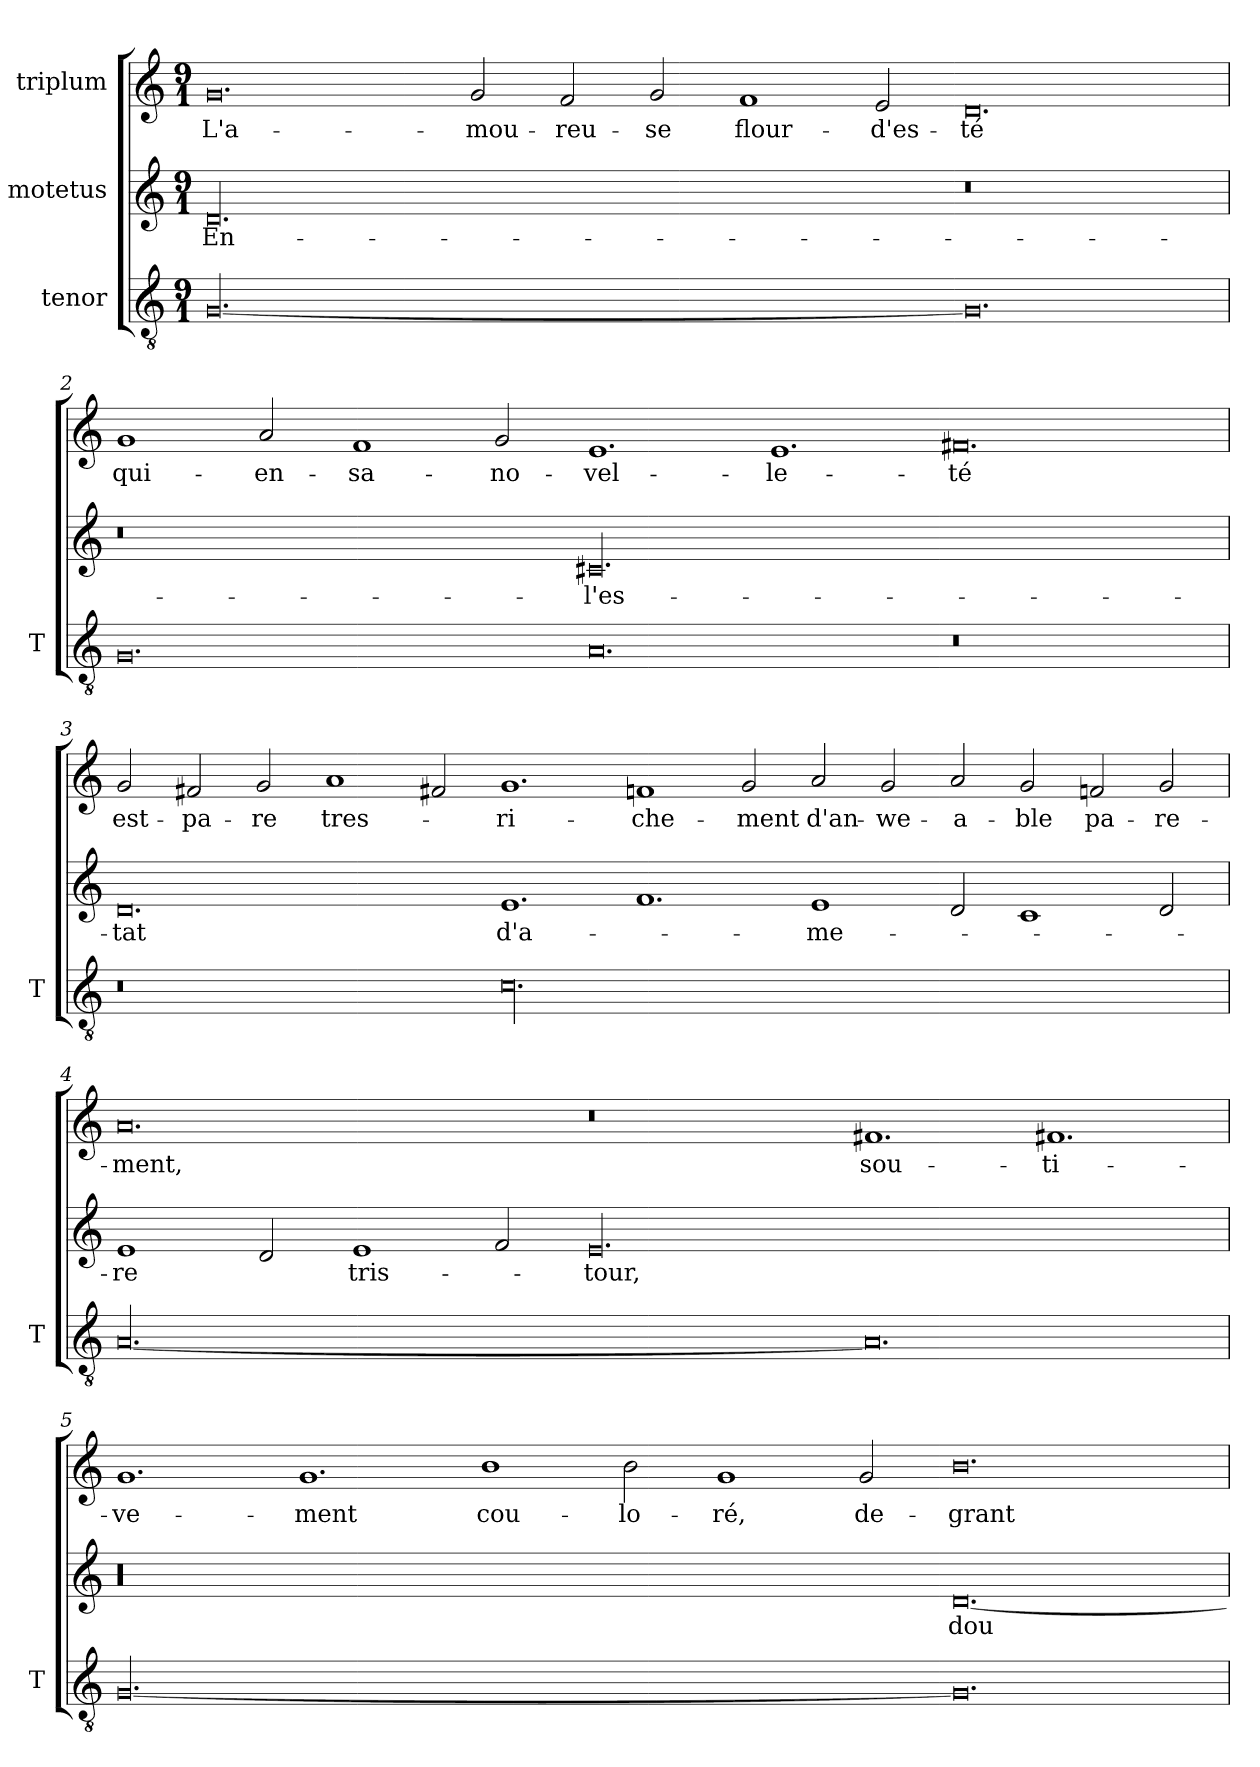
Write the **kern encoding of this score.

**kern	**kern	**text	**kern	**text
*part3	*part2	*part2	*part1	*part1
*staff3	*staff2	*staff2	*staff1	*staff1
*I"tenor	*I"motetus	*	*I"triplum	*
*I'T	*	*	*	*
*clefGv2	*clefG2	*	*clefG2	*
*k[]	*k[]	*	*k[]	*
*C:	*C:	*	*C:	*
*M9/1	*M9/1	*	*M9/1	*
=1	=1	=1	=1	=1
[00.G/	00.d/	En-	0.g/	L'a-
.	.	.	2g/	-mou-
.	.	.	2f/	-reu-
.	.	.	2g/	-se
.	.	.	1f/	flour-
.	.	.	2e/	d'es-
0.G/]	0.r	.	0.d/	-té
=2	=2	=2	=2	=2
0.G/	0.r	.	1g/	qui-
.	.	.	2a/	en-
.	.	.	1f/	sa-
.	.	.	2g/	no-
0.A/	00.c#X/	l'es-	1.e/	-vel-
.	.	.	1.e/	-le-
0.r	.	.	0.f#X/	-té
=3	=3	=3	=3	=3
0.r	0.d/	-tat	2g/	est-
.	.	.	2f#X/	pa-
.	.	.	2g/	-re
.	.	.	1a/	tres-
.	.	.	2f#X/	.
00.c\	1.e/	d'a-	1.g/	ri-
.	1.f/	.	1fn/	-che-
.	.	.	2g/	-ment
.	1e/	-me-	2a/	d'an-
.	.	.	2g/	-we-
.	2d/	.	2a/	-a-
.	1c/	.	2g/	-ble
.	.	.	2fn/	pa-
.	2d/	.	2g/	-re-
=4	=4	=4	=4	=4
[00.A/	1e/	-re	0.a/	-ment,
.	2d/	.	.	.
.	1e/	tris-	.	.
.	2f/	.	.	.
.	00.e/	-tour,	0.r	.
0.A/]	.	.	1.f#X/	sou-
.	.	.	1.f#X/	-ti-
=5	=5	=5	=5	=5
[00.G/	00.r	.	1.g/	-ve-
.	.	.	1.g/	-ment
.	.	.	1b\	cou-
.	.	.	2b\	-lo-
.	.	.	1g/	-ré,
.	.	.	2g/	de-
0.G/]	[0.d/	dou-	0.b\	grant-
=	=	=	=	=
*-	*-	*-	*-	*-
